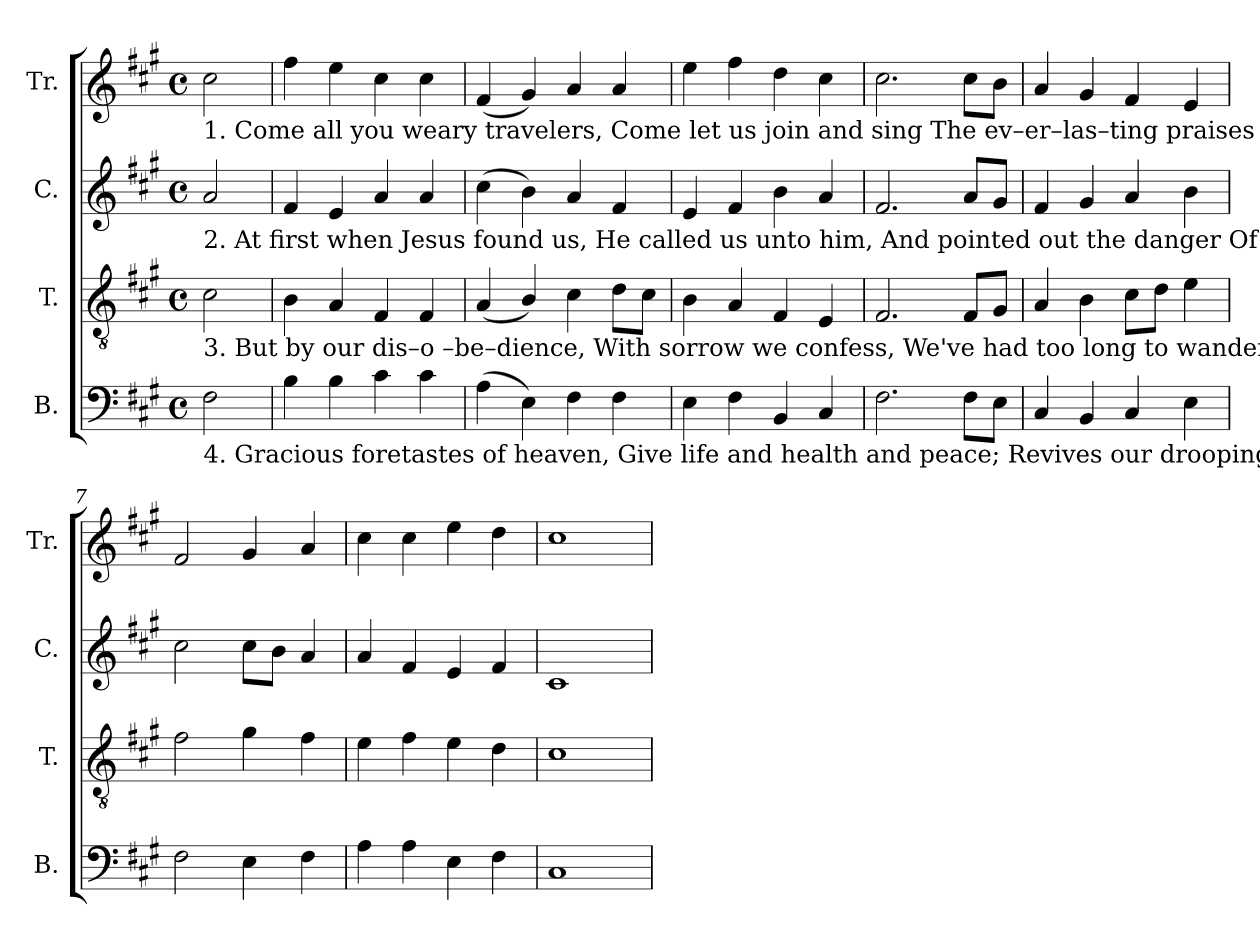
**kern	**kern	**kern	**kern
*part4	*part3	*part2	*part1
*staff4	*staff3	*staff2	*staff1
*I"B.	*I"T.	*I"C.	*I"Tr.
*I'B.	*I'T.	*I'C.	*I'Tr.
*clefF4	*clefGv2	*clefG2	*clefG2
*k[f#c#g#]	*k[f#c#g#]	*k[f#c#g#]	*k[f#c#g#]
*M4/4	*M4/4	*M4/4	*M4/4
*met(c)	*met(c)	*met(c)	*met(c)
*MM120	*MM120	*MM120	*MM120
=1	=1	=1	=1
!	!	!	!LO:TX:b:t=1. Come all you weary    travelers,  Come let us join and sing   The       ev–er–las–ting   praises      Of  our  exalted    King;       We've  had  a   tedious    journey,  And tiresome it is
!	!	!LO:TX:b:t=2.  At  first when Jesus   found  us,   He   called  us  unto    him,   And    pointed  out  the  danger     Of    falling   into     sin;        The world, the flesh, and  Satan  Will  prove a  fatal	!
!	!LO:TX:b:t=3.  But    by our dis–o –be–dience,  With  sorrow  we confess,  We've  had  too long to  wander     In  this dark wilderness&colon;   Where we might soon have fainted In that enchanted	!	!
!LO:TX:b:t=4.  Gracious foretastes of  heaven, Give life and health and peace; Revives our drooping spirits,  Our faith and love increase;  Confessing  Christ  our  master,   Obeying  his  com–	!	!	!
2F#!\	2c#!\	2a!/	2cc#!\
=2	=2	=2	=2
4B!\	4B!\	4f#!/	4ff#!\
4B!\	4A!/	4e!/	4ee!\
4c#!\	4F#!/	4a!/	4cc#!\
4c#!\	4F#!/	4a!/	4cc#!\
=3	=3	=3	=3
(>4A!\	(<4A!/	(>4cc#!\	(<4f#!/
4E!\)	4B!/)	4b!\)	4g#!/)
4F#!\	4c#!\	4a!/	4a!/
4F#!\	8d!\L	4f#!/	4a!/
.	8c#!\J	.	.
=4	=4	=4	=4
4E!\	4B!\	4e!/	4ee!\
4F#!\	4A!/	4f#!/	4ff#!\
4BB!/	4F#!/	4b!\	4dd!\
4C#!/	4E!/	4a!/	4cc#!\
=5	=5	=5	=5
2.F#!\	2.F#!/	2.f#!/	2.cc#!\
8F#!\L	8F#!/L	8a!/L	8cc#!\L
8E!\J	8G#!/J	8g#!/J	8b!\J
=6	=6	=6	=6
4C#!/	4A!/	4f#!/	4a!/
4BB!/	4B!\	4g#!/	4g#!/
4C#!/	8c#!\L	4a!/	4f#!/
.	8d!\J	.	.
4E!\	4e!\	4b!\	4e!/
=7	=7	=7	=7
2F#!\	2f#!\	2cc#!\	2f#!/
4E!\	4g#!\	8cc#!\L	4g#!/
.	.	8b!\J	.
4F#!\	4f#!\	4a!/	4a!/
=8	=8	=8	=8
4A!\	4e!\	4a!/	4cc#!\
4A!\	4f#!\	4f#!/	4cc#!\
4E!\	4e!\	4e!/	4ee!\
4F#!\	4d!\	4f#!/	4dd!\
=9	=9	=9	=9
1C#!	1c#!	1c#!	1cc#!
=	=	=	=
*-	*-	*-	*-
